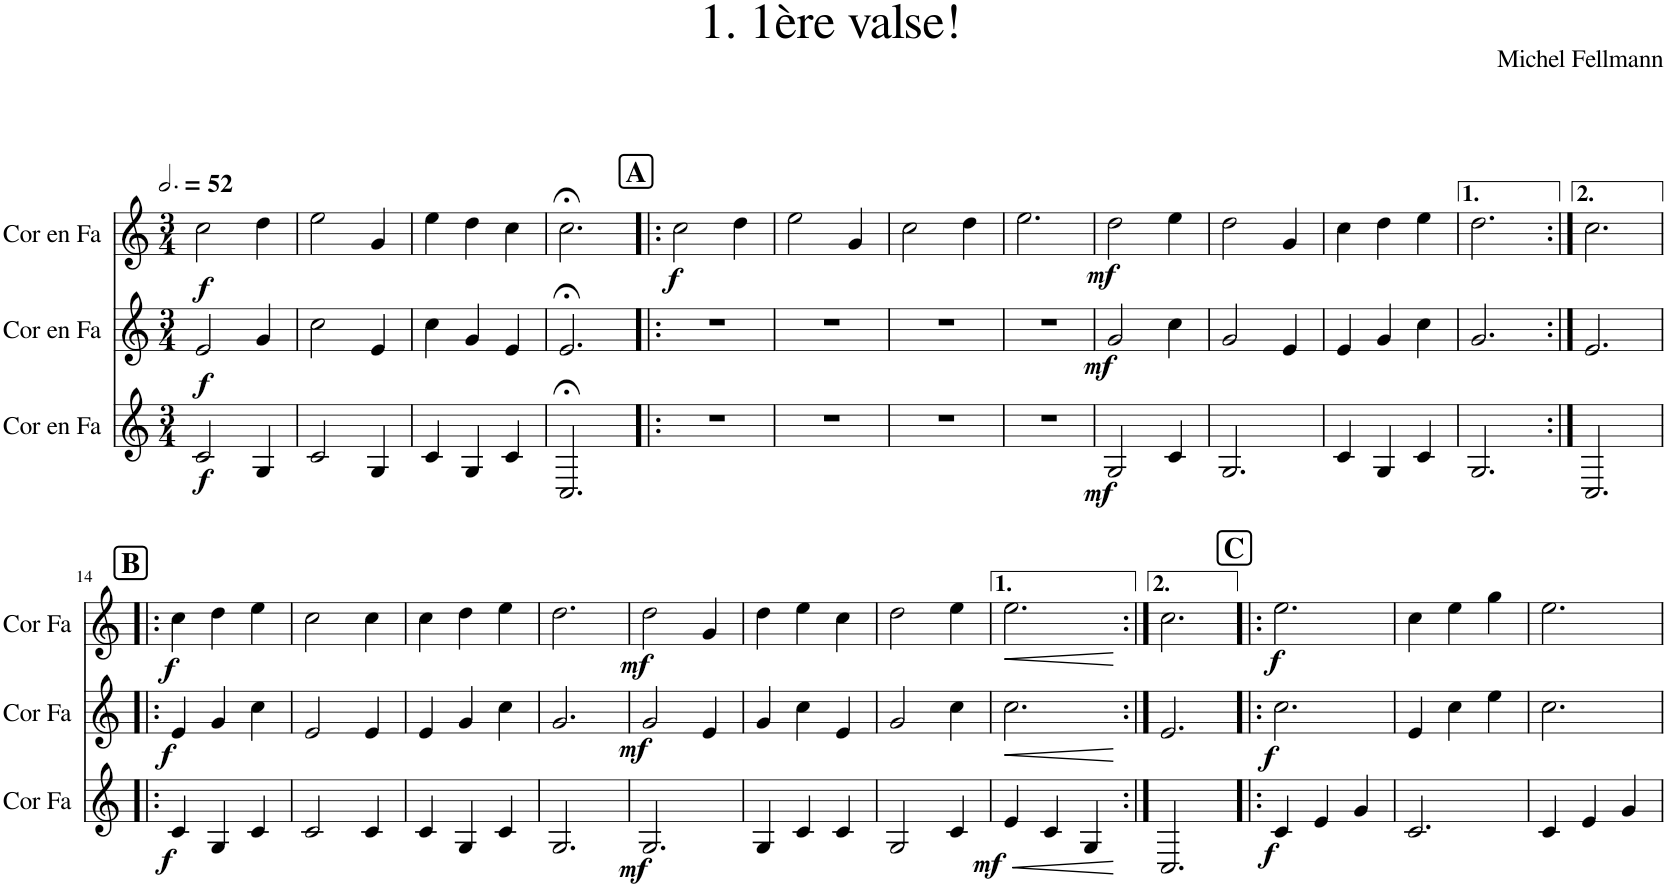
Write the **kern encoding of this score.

**kern	**dynam	**kern	**dynam	**kern	**dynam
*part3	*part3	*part2	*part2	*part1	*part1
*staff3	*staff3	*staff2	*staff2	*staff1	*staff1
*I"Cor en Fa	*	*I"Cor en Fa	*	*I"Cor en Fa	*
*I'Cor Fa	*	*I'Cor Fa	*	*I'Cor Fa	*
*clefG2	*	*clefG2	*	*clefG2	*
*Trd4c7	*	*Trd4c7	*	*Trd4c7	*
*k[]	*	*k[]	*	*k[]	*
*M3/4	*	*M3/4	*	*M3/4	*
*MM156	*	*MM156	*	*MM156	*
=1	=1	=1	=1	=1	=1
!	!LO:DY:b	!	!LO:DY:b	!	!LO:DY:b
2c/	f	2e/	f	2cc\	f
4G/	.	4g/	.	4dd\	.
=2	=2	=2	=2	=2	=2
2c/	.	2cc\	.	2ee\	.
4G/	.	4e/	.	4g/	.
=3	=3	=3	=3	=3	=3
4c/	.	4cc\	.	4ee\	.
4G/	.	4g/	.	4dd\	.
4c/	.	4e/	.	4cc\	.
=4	=4	=4	=4	=4	=4
2.C;</	.	2.e;</	.	2.cc;<\	.
!!LO:REH:place=s1:a:B:cj:fs=14:t=A
=5!|:	=5!|:	=5!|:	=5!|:	=5!|:	=5!|:
!	!	!	!	!	!LO:DY:b
2.r	.	2.r	.	2cc\	f
.	.	.	.	4dd\	.
=6	=6	=6	=6	=6	=6
2.r	.	2.r	.	2ee\	.
.	.	.	.	4g/	.
=7	=7	=7	=7	=7	=7
2.r	.	2.r	.	2cc\	.
.	.	.	.	4dd\	.
=8	=8	=8	=8	=8	=8
2.r	.	2.r	.	2.ee\	.
=9	=9	=9	=9	=9	=9
!	!LO:DY:b	!	!LO:DY:b	!	!LO:DY:b
2G/	mf	2g/	mf	2dd\	mf
4c/	.	4cc\	.	4ee\	.
=10	=10	=10	=10	=10	=10
2.G/	.	2g/	.	2dd\	.
.	.	4e/	.	4g/	.
=11	=11	=11	=11	=11	=11
4c/	.	4e/	.	4cc\	.
4G/	.	4g/	.	4dd\	.
4c/	.	4cc\	.	4ee\	.
=12	=12	=12	=12	=12	=12
2.G/	.	2.g/	.	2.dd\	.
=13:|!	=13:|!	=13:|!	=13:|!	=13:|!	=13:|!
2.C/	.	2.e/	.	2.cc\	.
!!LO:LB:g=z
!!LO:REH:place=s1:a:B:cj:fs=14:t=B
=14!|:	=14!|:	=14!|:	=14!|:	=14!|:	=14!|:
!	!LO:DY:b	!	!LO:DY:b	!	!LO:DY:b
4c/	f	4e/	f	4cc\	f
4G/	.	4g/	.	4dd\	.
4c/	.	4cc\	.	4ee\	.
=15	=15	=15	=15	=15	=15
2c/	.	2e/	.	2cc\	.
4c/	.	4e/	.	4cc\	.
=16	=16	=16	=16	=16	=16
4c/	.	4e/	.	4cc\	.
4G/	.	4g/	.	4dd\	.
4c/	.	4cc\	.	4ee\	.
=17	=17	=17	=17	=17	=17
2.G/	.	2.g/	.	2.dd\	.
=18	=18	=18	=18	=18	=18
!	!LO:DY:b	!	!LO:DY:b	!	!LO:DY:b
2.G/	mf	2g/	mf	2dd\	mf
.	.	4e/	.	4g/	.
=19	=19	=19	=19	=19	=19
4G/	.	4g/	.	4dd\	.
4c/	.	4cc\	.	4ee\	.
4c/	.	4e/	.	4cc\	.
=20	=20	=20	=20	=20	=20
2G/	.	2g/	.	2dd\	.
4c/	.	4cc\	.	4ee\	.
=21	=21	=21	=21	=21	=21
!	!LO:HP:b	!	!LO:HP:b	!	!LO:HP:b
!	!LO:DY:n=1:b	!	!	!	!
4e/	< mf	2.cc\	<	2.ee\	<
4c/	.	.	.	.	.
4G/	.	.	.	.	.
.	[	.	[	.	[
=22:|!	=22:|!	=22:|!	=22:|!	=22:|!	=22:|!
2.C/	.	2.e/	.	2.cc\	.
!!LO:REH:place=s1:a:B:cj:fs=14:t=C
=23!|:	=23!|:	=23!|:	=23!|:	=23!|:	=23!|:
!	!LO:DY:b	!	!LO:DY:b	!	!LO:DY:b
4c/	f	2.cc\	f	2.ee\	f
4e/	.	.	.	.	.
4g/	.	.	.	.	.
=24	=24	=24	=24	=24	=24
2.c/	.	4e/	.	4cc\	.
.	.	4cc\	.	4ee\	.
.	.	4ee\	.	4gg\	.
=25	=25	=25	=25	=25	=25
4c/	.	2.cc\	.	2.ee\	.
4e/	.	.	.	.	.
4g/	.	.	.	.	.
=	=	=	=	=	=
*-	*-	*-	*-	*-	*-
